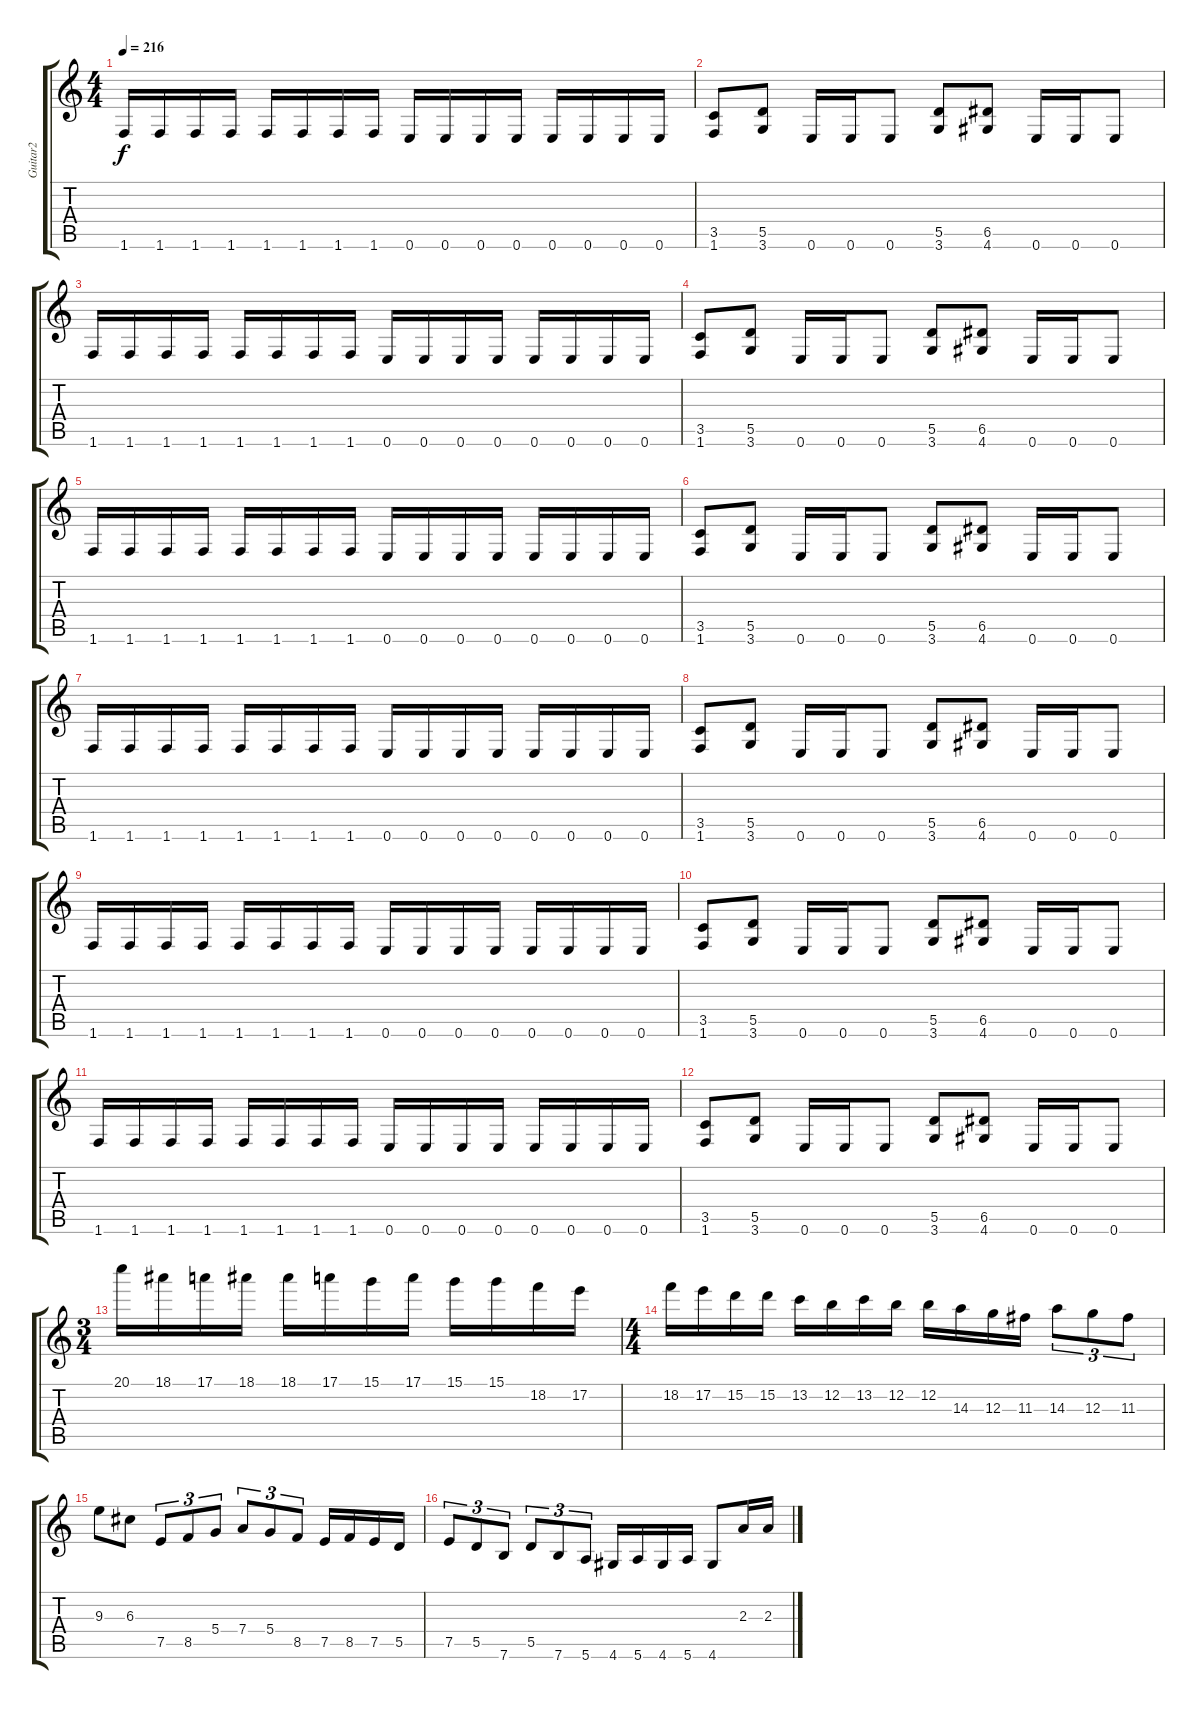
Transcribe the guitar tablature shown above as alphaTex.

\track ("Guitar2" "Guitar2") {instrument overdrivenguitar}
\staff {score tabs}
\tuning (E4 B3 G3 D3 A2 E2) {hide}
\ts (4 4)
\tempo 216
\clef g2
\ks c
1.6.16{dy f} 1.6.16 1.6.16 1.6.16 1.6.16 1.6.16 1.6.16 1.6.16 0.6.16 0.6.16 0.6.16 0.6.16 0.6.16 0.6.16 0.6.16 0.6.16 |
(3.5 1.6).8 (5.5 3.6).8 0.6.16 0.6.16 0.6.8 (5.5 3.6).8 (6.5 4.6).8 0.6.16 0.6.16 0.6.8 |
1.6.16 1.6.16 1.6.16 1.6.16 1.6.16 1.6.16 1.6.16 1.6.16 0.6.16 0.6.16 0.6.16 0.6.16 0.6.16 0.6.16 0.6.16 0.6.16 |
(3.5 1.6).8 (5.5 3.6).8 0.6.16 0.6.16 0.6.8 (5.5 3.6).8 (6.5 4.6).8 0.6.16 0.6.16 0.6.8 |
1.6.16 1.6.16 1.6.16 1.6.16 1.6.16 1.6.16 1.6.16 1.6.16 0.6.16 0.6.16 0.6.16 0.6.16 0.6.16 0.6.16 0.6.16 0.6.16 |
(3.5 1.6).8 (5.5 3.6).8 0.6.16 0.6.16 0.6.8 (5.5 3.6).8 (6.5 4.6).8 0.6.16 0.6.16 0.6.8 |
1.6.16 1.6.16 1.6.16 1.6.16 1.6.16 1.6.16 1.6.16 1.6.16 0.6.16 0.6.16 0.6.16 0.6.16 0.6.16 0.6.16 0.6.16 0.6.16 |
(3.5 1.6).8 (5.5 3.6).8 0.6.16 0.6.16 0.6.8 (5.5 3.6).8 (6.5 4.6).8 0.6.16 0.6.16 0.6.8 |
1.6.16 1.6.16 1.6.16 1.6.16 1.6.16 1.6.16 1.6.16 1.6.16 0.6.16 0.6.16 0.6.16 0.6.16 0.6.16 0.6.16 0.6.16 0.6.16 |
(3.5 1.6).8 (5.5 3.6).8 0.6.16 0.6.16 0.6.8 (5.5 3.6).8 (6.5 4.6).8 0.6.16 0.6.16 0.6.8 |
1.6.16 1.6.16 1.6.16 1.6.16 1.6.16 1.6.16 1.6.16 1.6.16 0.6.16 0.6.16 0.6.16 0.6.16 0.6.16 0.6.16 0.6.16 0.6.16 |
(3.5 1.6).8 (5.5 3.6).8 0.6.16 0.6.16 0.6.8 (5.5 3.6).8 (6.5 4.6).8 0.6.16 0.6.16 0.6.8 |
\ts (3 4)
20.1.16 18.1.16 17.1.16 18.1.16 18.1.16 17.1.16 15.1.16 17.1.16 15.1.16 15.1.16 18.2.16 17.2.16 |
\ts (4 4)
18.2.16 17.2.16 15.2.16 15.2.16 13.2.16 12.2.16 13.2.16 12.2.16 12.2.16 14.3.16 12.3.16 11.3.16 14.3.8{tu (3 2)} 12.3.8{tu (3 2)} 11.3.8{tu (3 2)} |
9.3.8 6.3.8 7.5.8{tu (3 2)} 8.5.8{tu (3 2)} 5.4.8{tu (3 2)} 7.4.8{tu (3 2)} 5.4.8{tu (3 2)} 8.5.8{tu (3 2)} 7.5.16 8.5.16 7.5.16 5.5.16 |
7.5.8{tu (3 2)} 5.5.8{tu (3 2)} 7.6.8{tu (3 2)} 5.5.8{tu (3 2)} 7.6.8{tu (3 2)} 5.6.8{tu (3 2)} 4.6.16 5.6.16 4.6.16 5.6.16 4.6.8 2.3.16 2.3.16
